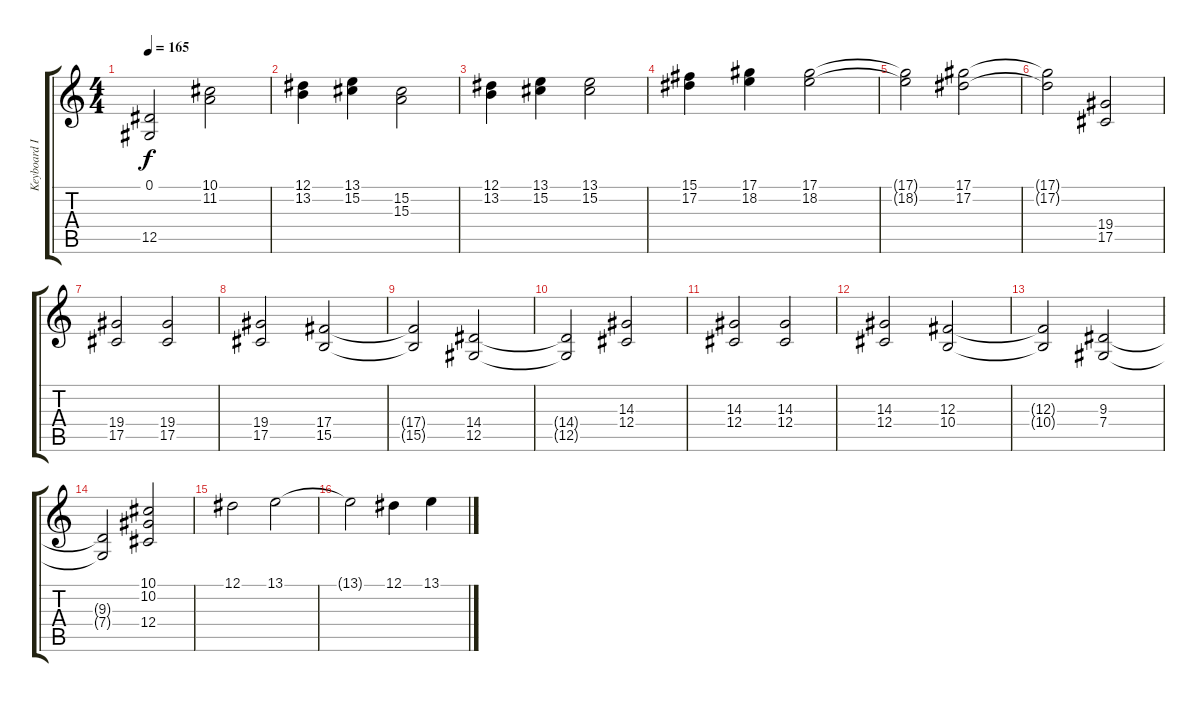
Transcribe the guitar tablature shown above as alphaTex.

\track ("Keyboard I" "Keyboard I") {instrument stringensemble1}
\staff {score tabs}
\tuning (Eb4 Bb3 Gb3 Db3 Ab2 Eb2) {hide}
\ts (4 4)
\tempo 165
\clef g2
\ks c
(0.1 12.5).2{dy f} (10.1 11.2).2{volume 16 balance 8} |
(12.1 13.2).4 (13.1 15.2).4 (15.2 15.3).2 |
(12.1 13.2).4 (13.1 15.2).4 (13.1 15.2).2 |
(15.1 17.2).4 (17.1 18.2).4 (17.1 18.2).2 |
(17.1{t} 18.2{t}).2 (17.1 17.2).2 |
(17.1{t} 17.2{t}).2 (19.4 17.5).2{volume 11 balance 8} |
(19.4 17.5).2 (19.4 17.5).2 |
(19.4 17.5).2 (17.4 15.5).2 |
(17.4{t} 15.5{t}).2 (14.4 12.5).2 |
(14.4{t} 12.5{t}).2 (14.3 12.4).2 |
(14.3 12.4).2 (14.3 12.4).2 |
(14.3 12.4).2 (12.3 10.4).2 |
(12.3{t} 10.4{t}).2 (9.3 7.4).2 |
(9.3{t} 7.4{t}).2 (10.1 10.2 12.4).2{volume 10 balance 8} |
12.1.2 13.1.2 |
13.1{t}.2 12.1.4 13.1.4
